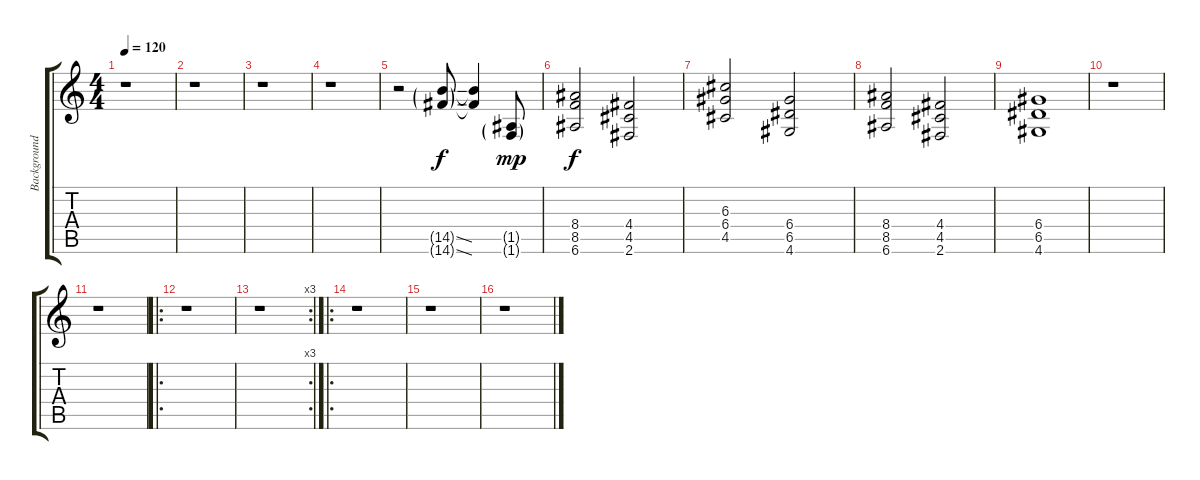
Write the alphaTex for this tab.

\track ("Background guitar" "Background") {instrument distortionguitar}
\staff {score tabs}
\tuning (E4 B3 G3 D3 A2 E2) {hide}
\ts (4 4)
\tempo 120
\clef g2
\ks c
r.1{dy f instrument distortionguitar} |
r.1 |
r.1 |
r.1 |
r.2 (14.5{ss g} 14.6{ss g}).8 (14.5{t} 14.6{t}).4 (1.5{g} 1.6{g}).8{dy mp} |
(8.4 8.5 6.6).2{dy f} (4.4 4.5 2.6).2 |
(6.3 6.4 4.5).2 (6.4 6.5 4.6).2 |
(8.4 8.5 6.6).2 (4.4 4.5 2.6).2 |
(6.4 6.5 4.6).1 |
r.1 |
r.1 |
\ro
r.1 |
\rc 3
r.1 |
\ro
r.1 |
r.1 |
r.1
